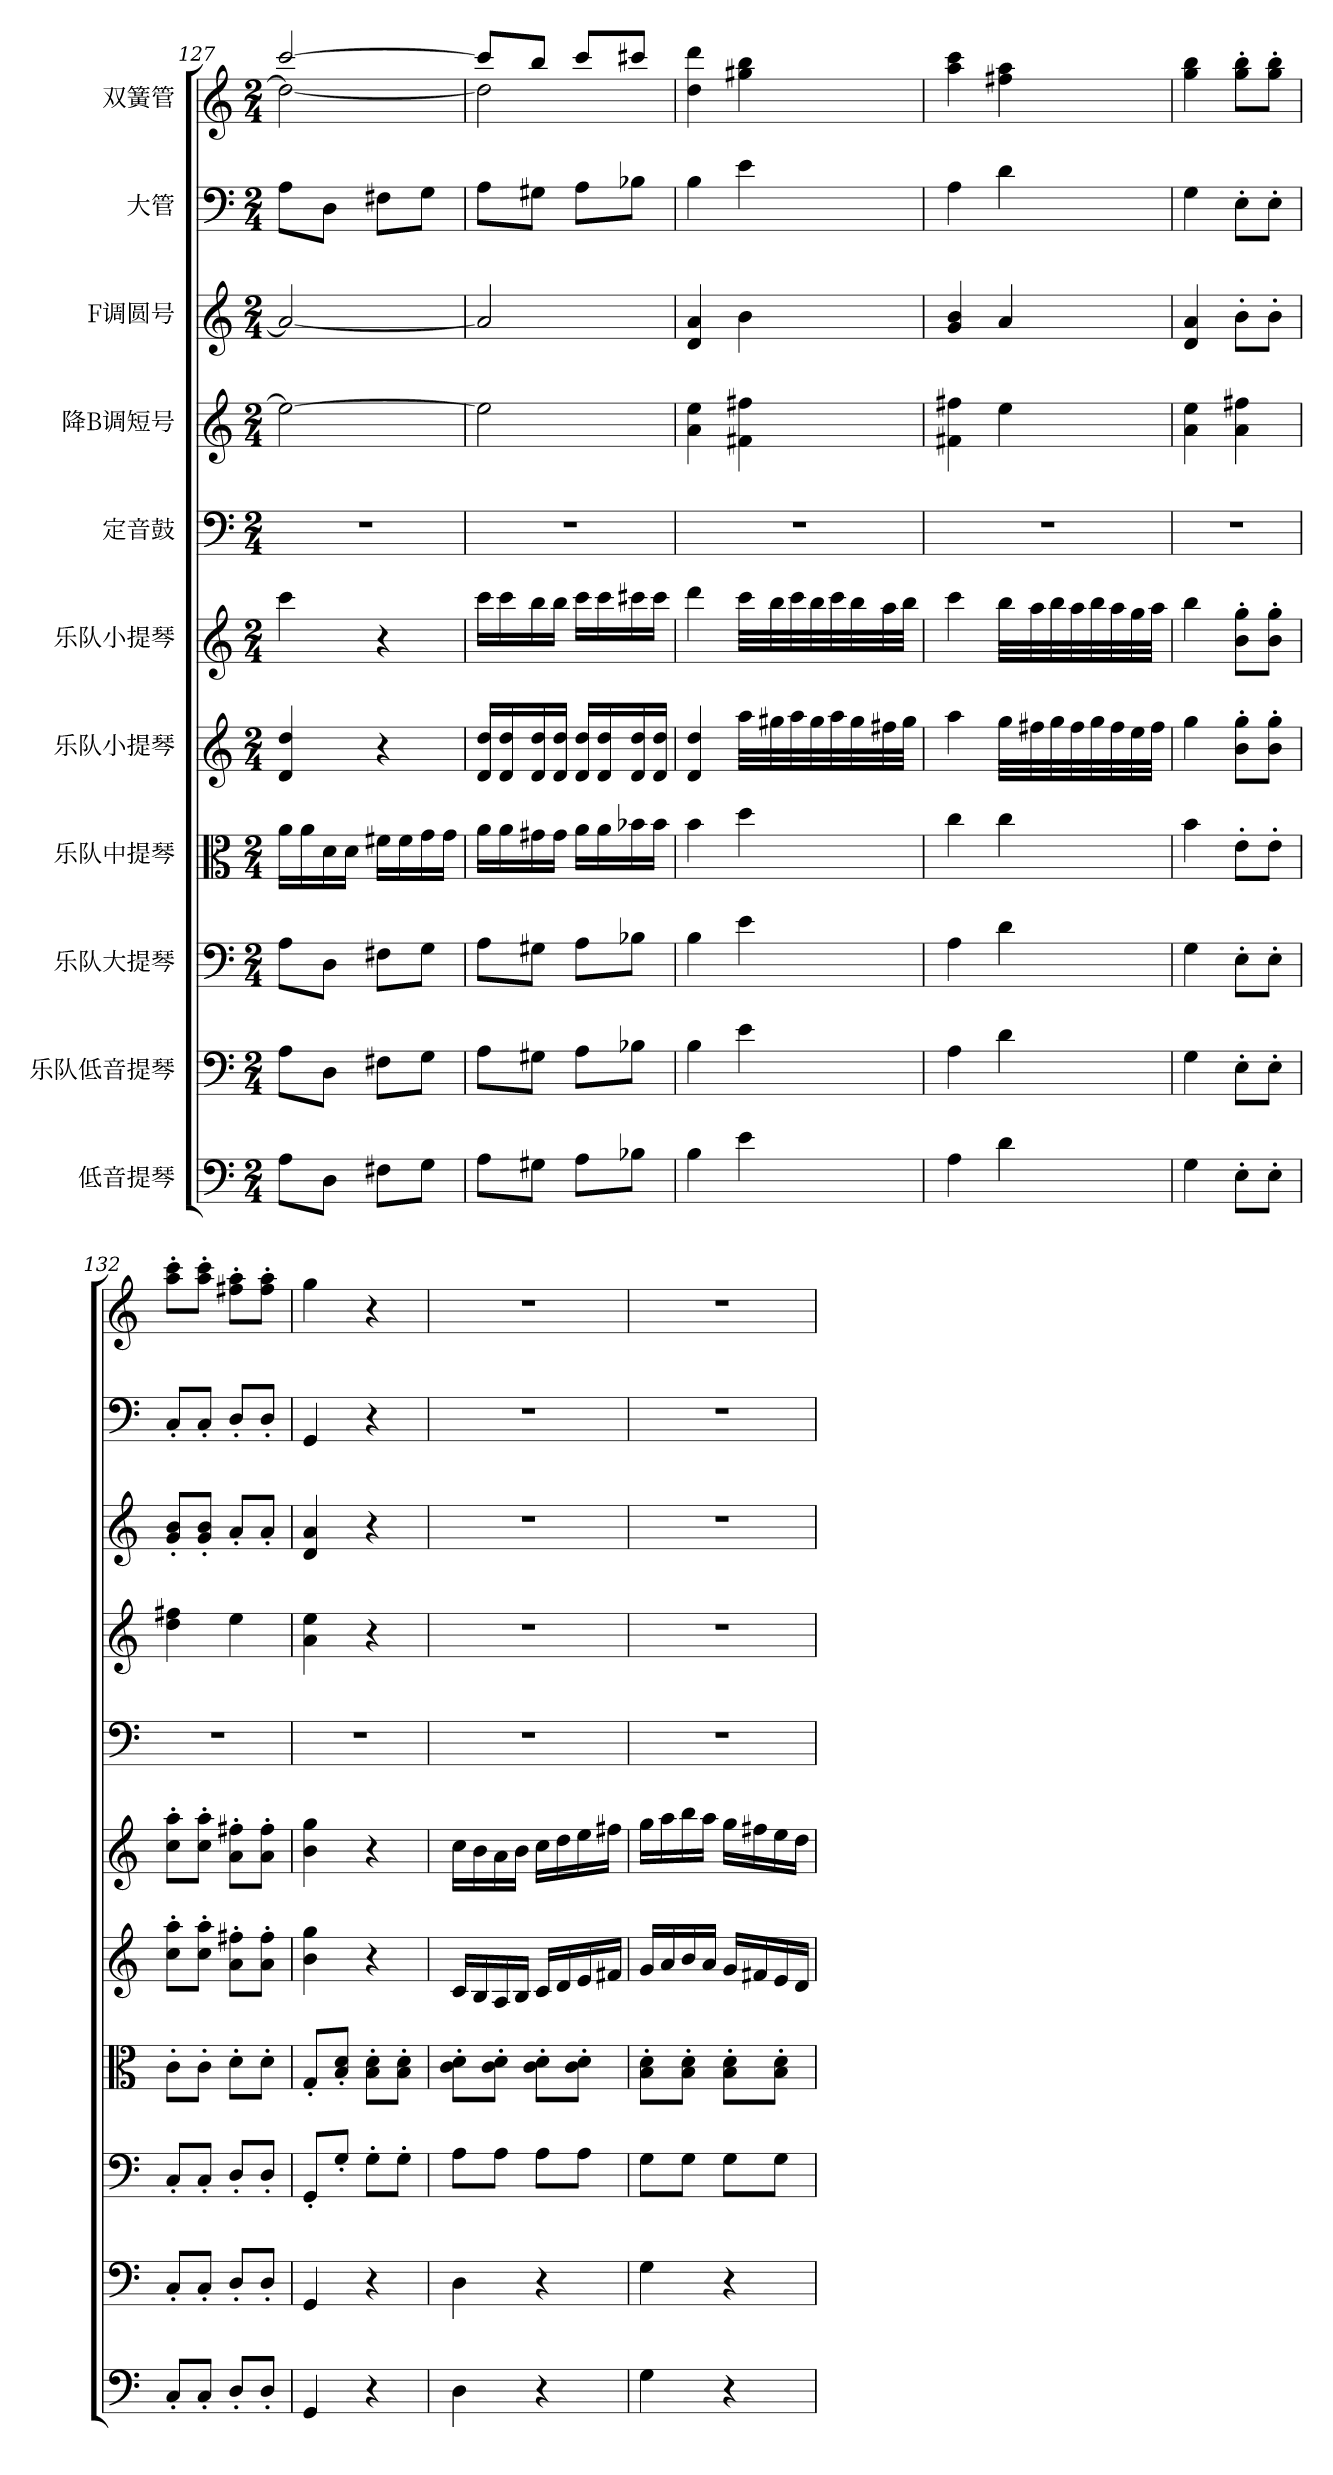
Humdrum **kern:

**kern	**kern	**kern	**kern	**kern	**kern	**kern	**kern	**kern	**kern	**kern
*part11	*part10	*part9	*part8	*part7	*part6	*part5	*part4	*part3	*part2	*part1
*staff11	*staff10	*staff9	*staff8	*staff7	*staff6	*staff5	*staff4	*staff3	*staff2	*staff1
*I"低音提琴	*I"乐队低音提琴	*I"乐队大提琴	*I"乐队中提琴	*I"乐队小提琴	*I"乐队小提琴	*I"定音鼓	*I"降B调短号	*I"F调圆号	*I"大管	*I"双簧管
*clefF4	*clefF4	*clefF4	*clefC3	*clefG2	*clefG2	*clefF4	*clefG2	*clefG2	*clefF4	*clefG2
*ITrd7c12	*ITrd7c12	*	*	*	*	*	*ITrd1c2	*ITrd4c7	*	*
*k[]	*k[]	*k[]	*k[]	*k[]	*k[]	*k[]	*k[b-e-]	*k[b-]	*k[]	*k[]
*M2/4	*M2/4	*M2/4	*M2/4	*M2/4	*M2/4	*M2/4	*M2/4	*M2/4	*M2/4	*M2/4
=127	=127	=127	=127	=127	=127	=127	=127	=127	=127	=127
*	*	*	*	*	*	*	*	*	*	*^
8AA\L	8AA\L	8A\L	16a\LL	4d/ 4dd/	4ccc\	2r	2dd\_	2d/_	8A\L	[2ccc/	2dd\_
.	.	.	16a\	.	.	.	.	.	.	.	.
8DD\J	8DD\J	8D\J	16d\	.	.	.	.	.	8D\J	.	.
.	.	.	16d\JJ	.	.	.	.	.	.	.	.
8FF#X\L	8FF#X\L	8F#X\L	16f#X\LL	4r	4r	.	.	.	8F#X\L	.	.
.	.	.	16f#\	.	.	.	.	.	.	.	.
8GG\J	8GG\J	8G\J	16g\	.	.	.	.	.	8G\J	.	.
.	.	.	16g\JJ	.	.	.	.	.	.	.	.
=128	=128	=128	=128	=128	=128	=128	=128	=128	=128	=128	=128
8AA\L	8AA\L	8A\L	16a\LL	16d/ 16dd/LL	16ccc\LL	2r	2dd\]	2d/]	8A\L	8ccc/L]	2dd\]
.	.	.	16a\	16d/ 16dd/	16ccc\	.	.	.	.	.	.
8GG#X\J	8GG#X\J	8G#X\J	16g#X\	16d/ 16dd/	16bb\	.	.	.	8G#X\J	8bb/J	.
.	.	.	16g#\JJ	16d/ 16dd/JJ	16bb\JJ	.	.	.	.	.	.
8AA\L	8AA\L	8A\L	16a\LL	16d/ 16dd/LL	16ccc\LL	.	.	.	8A\L	8ccc/L	.
.	.	.	16a\	16d/ 16dd/	16ccc\	.	.	.	.	.	.
8BB-X\J	8BB-X\J	8B-X\J	16b-X\	16d/ 16dd/	16ccc#X\	.	.	.	8B-X\J	8ccc#X/J	.
.	.	.	16b-\JJ	16d/ 16dd/JJ	16ccc#\JJ	.	.	.	.	.	.
*	*	*	*	*	*	*	*	*	*	*v	*v
!!LO:PB:g=z
=129	=129	=129	=129	=129	=129	=129	=129	=129	=129	=129
4BB\	4BB\	4B\	4b\	4d/ 4dd/	4ddd\	2r	4g\ 4dd\	4G/ 4d/	4B\	4dd\ 4ddd\
4E\	4E\	4e\	4dd\	32aa\LLL	32ccc\LLL	.	4en\ 4een\	4e\	4e\	4gg#X\ 4bb\
.	.	.	.	32gg#X\	32bb\	.	.	.	.	.
.	.	.	.	32aa\	32ccc\	.	.	.	.	.
.	.	.	.	32gg#\	32bb\	.	.	.	.	.
.	.	.	.	32aa\	32ccc\	.	.	.	.	.
.	.	.	.	32gg#\	32bb\	.	.	.	.	.
.	.	.	.	32ff#X\	32aa\	.	.	.	.	.
.	.	.	.	32gg#\JJJ	32bb\JJJ	.	.	.	.	.
=130	=130	=130	=130	=130	=130	=130	=130	=130	=130	=130
4AA\	4AA\	4A\	4cc\	4aa\	4ccc\	2r	4en\ 4een\	4c/ 4e/	4A\	4aa\ 4ccc\
4D\	4D\	4d\	4cc\	32gg\LLL	32bb\LLL	.	4dd\	4d/	4d\	4ff#X\ 4aa\
.	.	.	.	32ff#X\	32aa\	.	.	.	.	.
.	.	.	.	32gg\	32bb\	.	.	.	.	.
.	.	.	.	32ff#\	32aa\	.	.	.	.	.
.	.	.	.	32gg\	32bb\	.	.	.	.	.
.	.	.	.	32ff#\	32aa\	.	.	.	.	.
.	.	.	.	32ee\	32gg\	.	.	.	.	.
.	.	.	.	32ff#\JJJ	32aa\JJJ	.	.	.	.	.
=131	=131	=131	=131	=131	=131	=131	=131	=131	=131	=131
4GG\	4GG\	4G\	4b\	4gg\	4bb\	2r	4g\ 4dd\	4G/ 4d/	4G\	4gg\ 4bb\
8EE'\L	8EE'\L	8E'\L	8e'\L	8b\' 8gg\'L	8b\' 8gg\'L	.	4g\ 4een\	8e'\L	8E'\L	8gg\' 8bb\'L
8EE'\J	8EE'\J	8E'\J	8e'\J	8b\' 8gg\'J	8b\' 8gg\'J	.	.	8e'\J	8E'\J	8gg\' 8bb\'J
=132	=132	=132	=132	=132	=132	=132	=132	=132	=132	=132
8CC'/L	8CC'/L	8C'/L	8c'\L	8cc\' 8aa\'L	8cc\' 8aa\'L	2r	4cc\ 4een\	8c/' 8e/'L	8C'/L	8aa\' 8ccc\'L
8CC'/J	8CC'/J	8C'/J	8c'\J	8cc\' 8aa\'J	8cc\' 8aa\'J	.	.	8c/' 8e/'J	8C'/J	8aa\' 8ccc\'J
8DD'/L	8DD'/L	8D'/L	8d'\L	8a\' 8ff#X\'L	8a\' 8ff#X\'L	.	4dd\	8d'/L	8D'/L	8ff#X\' 8aa\'L
8DD'/J	8DD'/J	8D'/J	8d'\J	8a\' 8ff#\'J	8a\' 8ff#\'J	.	.	8d'/J	8D'/J	8ff#\' 8aa\'J
!!LO:PB:g=z
=133	=133	=133	=133	=133	=133	=133	=133	=133	=133	=133
4GGG/	4GGG/	8GG'/L	8G'/L	4b\ 4gg\	4b\ 4gg\	2r	4g\ 4dd\	4G/ 4d/	4GG/	4gg\
.	.	8G'/J	8B/' 8d/'J	.	.	.	.	.	.	.
4r	4r	8G'\L	8B\' 8d\'L	4r	4r	.	4r	4r	4r	4r
.	.	8G'\J	8B\' 8d\'J	.	.	.	.	.	.	.
=134	=134	=134	=134	=134	=134	=134	=134	=134	=134	=134
4DD\	4DD\	8A\L	8c\' 8d\'L	16c/LL	16cc\LL	2r	2r	2r	2r	2r
.	.	.	.	16B/	16b\	.	.	.	.	.
.	.	8A\J	8c\' 8d\'J	16A/	16a\	.	.	.	.	.
.	.	.	.	16B/JJ	16b\JJ	.	.	.	.	.
4r	4r	8A\L	8c\' 8d\'L	16c/LL	16cc\LL	.	.	.	.	.
.	.	.	.	16d/	16dd\	.	.	.	.	.
.	.	8A\J	8c\' 8d\'J	16e/	16ee\	.	.	.	.	.
.	.	.	.	16f#X/JJ	16ff#X\JJ	.	.	.	.	.
=135	=135	=135	=135	=135	=135	=135	=135	=135	=135	=135
4GG\	4GG\	8G\L	8B\' 8d\'L	16g/LL	16gg\LL	2r	2r	2r	2r	2r
.	.	.	.	16a/	16aa\	.	.	.	.	.
.	.	8G\J	8B\' 8d\'J	16b/	16bb\	.	.	.	.	.
.	.	.	.	16a/JJ	16aa\JJ	.	.	.	.	.
4r	4r	8G\L	8B\' 8d\'L	16g/LL	16gg\LL	.	.	.	.	.
.	.	.	.	16f#X/	16ff#X\	.	.	.	.	.
.	.	8G\J	8B\' 8d\'J	16e/	16ee\	.	.	.	.	.
.	.	.	.	16d/JJ	16dd\JJ	.	.	.	.	.
=	=	=	=	=	=	=	=	=	=	=
*-	*-	*-	*-	*-	*-	*-	*-	*-	*-	*-
